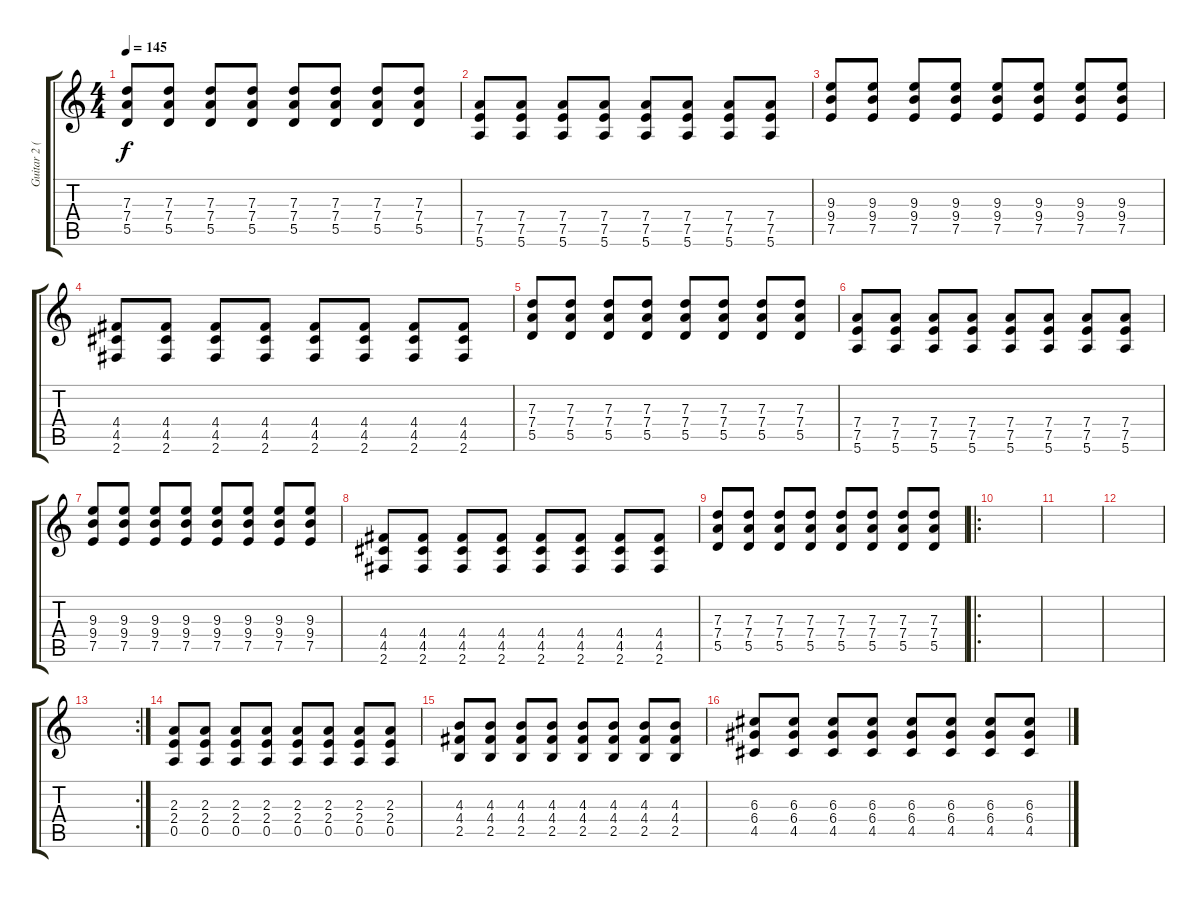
\track ("Guitar 2 (Tom DeLonge)" "Guitar 2 (") {instrument distortionguitar}
\staff {score tabs}
\tuning (E4 B3 G3 D3 A2 E2) {hide}
\ts (4 4)
\tempo 145
\clef g2
\ks c
(7.3 7.4 5.5).8{dy f} (7.3 7.4 5.5).8 (7.3 7.4 5.5).8 (7.3 7.4 5.5).8 (7.3 7.4 5.5).8 (7.3 7.4 5.5).8 (7.3 7.4 5.5).8 (7.3 7.4 5.5).8 |
(7.4 7.5 5.6).8{volume 8} (7.4 7.5 5.6).8 (7.4 7.5 5.6).8 (7.4 7.5 5.6).8 (7.4 7.5 5.6).8 (7.4 7.5 5.6).8 (7.4 7.5 5.6).8 (7.4 7.5 5.6).8 |
(9.3 9.4 7.5).8 (9.3 9.4 7.5).8 (9.3 9.4 7.5).8 (9.3 9.4 7.5).8 (9.3 9.4 7.5).8 (9.3 9.4 7.5).8 (9.3 9.4 7.5).8 (9.3 9.4 7.5).8 |
(4.4 4.5 2.6).8 (4.4 4.5 2.6).8 (4.4 4.5 2.6).8 (4.4 4.5 2.6).8 (4.4 4.5 2.6).8 (4.4 4.5 2.6).8 (4.4 4.5 2.6).8 (4.4 4.5 2.6).8 |
(7.3 7.4 5.5).8 (7.3 7.4 5.5).8 (7.3 7.4 5.5).8 (7.3 7.4 5.5).8 (7.3 7.4 5.5).8 (7.3 7.4 5.5).8 (7.3 7.4 5.5).8 (7.3 7.4 5.5).8 |
(7.4 7.5 5.6).8{volume 8} (7.4 7.5 5.6).8 (7.4 7.5 5.6).8 (7.4 7.5 5.6).8 (7.4 7.5 5.6).8 (7.4 7.5 5.6).8 (7.4 7.5 5.6).8 (7.4 7.5 5.6).8 |
(9.3 9.4 7.5).8 (9.3 9.4 7.5).8 (9.3 9.4 7.5).8 (9.3 9.4 7.5).8 (9.3 9.4 7.5).8 (9.3 9.4 7.5).8 (9.3 9.4 7.5).8 (9.3 9.4 7.5).8 |
(4.4 4.5 2.6).8 (4.4 4.5 2.6).8 (4.4 4.5 2.6).8 (4.4 4.5 2.6).8 (4.4 4.5 2.6).8 (4.4 4.5 2.6).8 (4.4 4.5 2.6).8 (4.4 4.5 2.6).8 |
(7.3 7.4 5.5).8 (7.3 7.4 5.5).8 (7.3 7.4 5.5).8 (7.3 7.4 5.5).8 (7.3 7.4 5.5).8 (7.3 7.4 5.5).8 (7.3 7.4 5.5).8 (7.3 7.4 5.5).8 |
\ro
|
|
|
\rc 2
|
(2.3 2.4 0.5).8 (2.3 2.4 0.5).8 (2.3 2.4 0.5).8 (2.3 2.4 0.5).8 (2.3 2.4 0.5).8 (2.3 2.4 0.5).8 (2.3 2.4 0.5).8 (2.3 2.4 0.5).8 |
(4.3 4.4 2.5).8 (4.3 4.4 2.5).8 (4.3 4.4 2.5).8 (4.3 4.4 2.5).8 (4.3 4.4 2.5).8 (4.3 4.4 2.5).8 (4.3 4.4 2.5).8 (4.3 4.4 2.5).8 |
(6.3 6.4 4.5).8 (6.3 6.4 4.5).8 (6.3 6.4 4.5).8 (6.3 6.4 4.5).8 (6.3 6.4 4.5).8 (6.3 6.4 4.5).8 (6.3 6.4 4.5).8 (6.3 6.4 4.5).8
